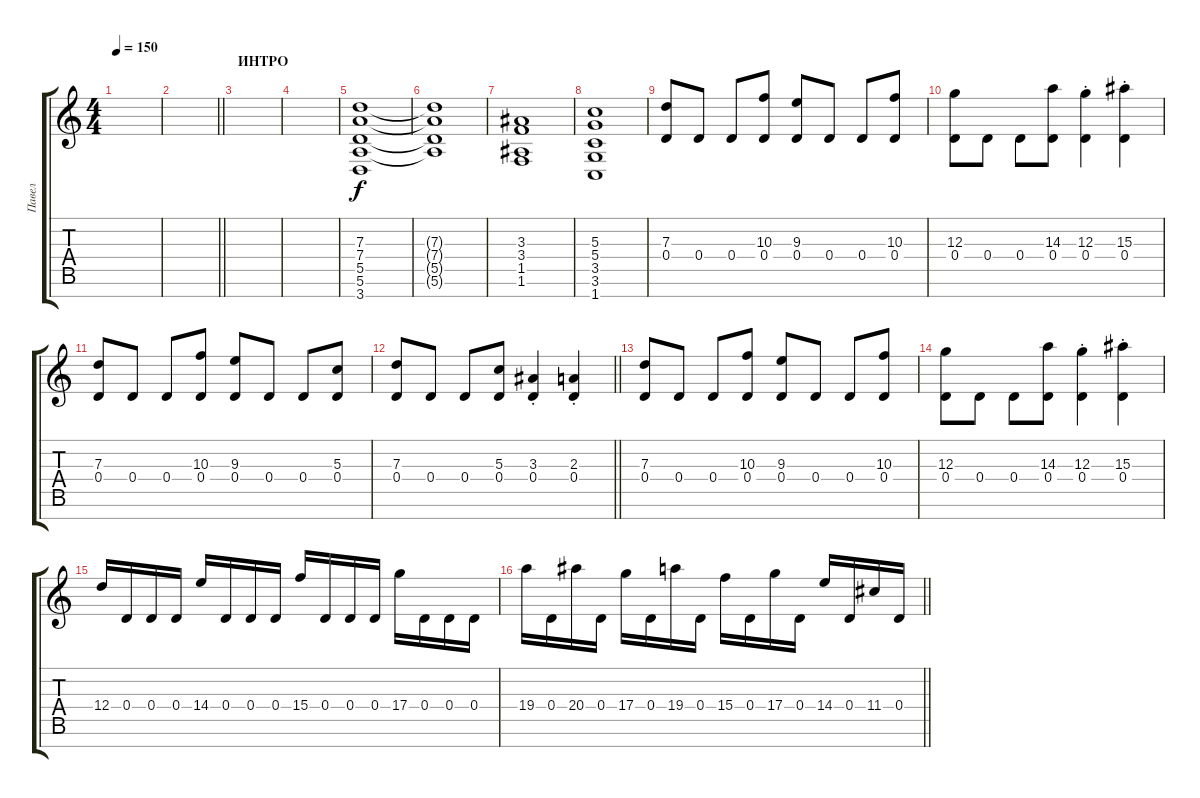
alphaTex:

\track ("Павел" "Павел") {instrument distortionguitar}
\staff {score tabs}
\tuning (E4 B3 G3 D3 A2 E2 B1) {hide}
\ts (4 4)
\tempo 150
\clef g2
\ks c
|
\barLineRight lightlight
|
\section ("" "ИНТРО")
|
|
(7.3 7.4 5.5 5.6 3.7).1 |
(7.3{t} 7.4{t} 5.5{t} 5.6{t}).1 |
(3.3 3.4 1.5 1.6).1 |
(5.3 5.4 3.5 3.6 1.7).1 |
(7.3 0.4).8 0.4.8 0.4.8 (10.3 0.4).8 (9.3 0.4).8 0.4.8 0.4.8 (10.3 0.4).8 |
(12.3 0.4).8 0.4.8 0.4.8 (14.3 0.4).8 (12.3{st} 0.4).4 (15.3{st} 0.4).4 |
(7.3 0.4).8 0.4.8 0.4.8 (10.3 0.4).8 (9.3 0.4).8 0.4.8 0.4.8 (5.3 0.4).8 |
\barLineRight lightlight
(7.3 0.4).8 0.4.8 0.4.8 (5.3 0.4).8 (3.3{st} 0.4).4 (2.3{st} 0.4).4 |
(7.3 0.4).8 0.4.8 0.4.8 (10.3 0.4).8 (9.3 0.4).8 0.4.8 0.4.8 (10.3 0.4).8 |
(12.3 0.4).8 0.4.8 0.4.8 (14.3 0.4).8 (12.3{st} 0.4).4 (15.3{st} 0.4).4 |
12.4.16 0.4.16 0.4.16 0.4.16 14.4.16 0.4.16 0.4.16 0.4.16 15.4.16 0.4.16 0.4.16 0.4.16 17.4.16 0.4.16 0.4.16 0.4.16 |
\barLineRight lightlight
19.4.16 0.4.16 20.4.16 0.4.16 17.4.16 0.4.16 19.4.16 0.4.16 15.4.16 0.4.16 17.4.16 0.4.16 14.4.16 0.4.16 11.4.16 0.4.16
